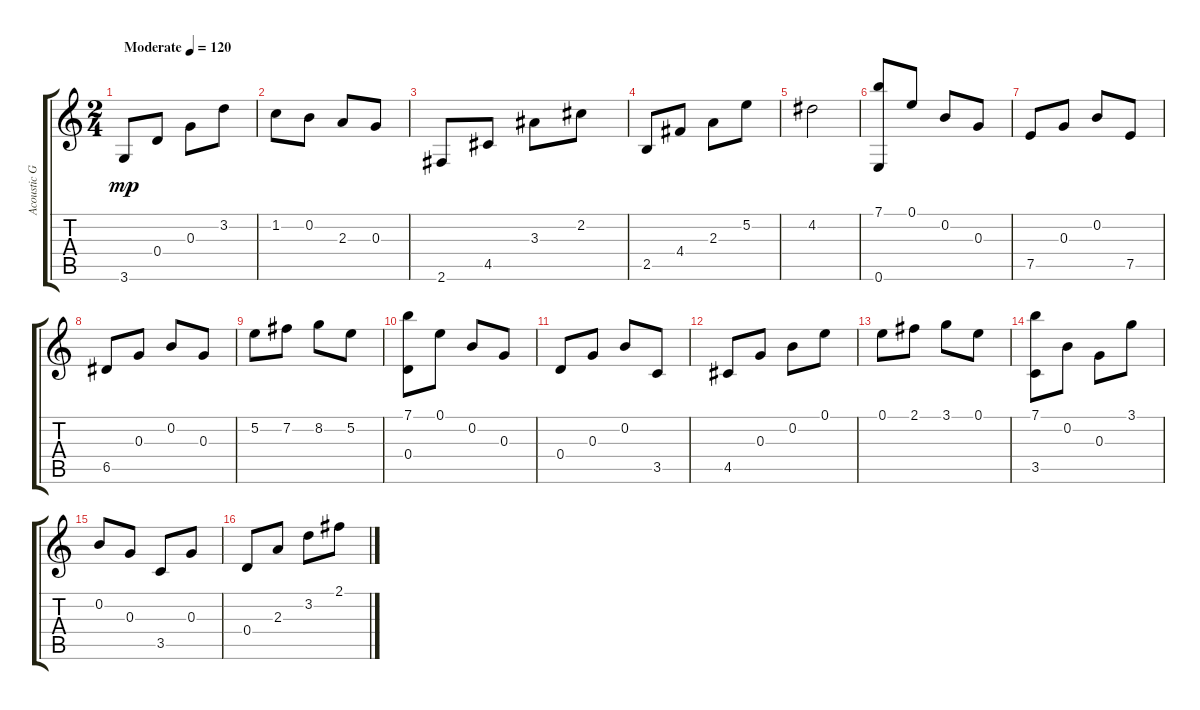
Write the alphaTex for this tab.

\track ("Acoustic Grand Piano" "Acoustic G") {instrument acousticguitarnylon}
\staff {score tabs}
\tuning (E4 B3 G3 D3 A2 E2) {hide}
\ts (2 4)
\tempo (120 "Moderate")
\tempo 76
\tempo (120 "Moderate")
\clef g2
\ks c
3.6.8{dy mp instrument acousticguitarnylon} 0.4.8 0.3.8 3.2.8 |
1.2.8 0.2.8 2.3.8 0.3.8 |
2.6.8 4.5.8 3.3.8 2.2.8 |
2.5.8 4.4.8 2.3.8 5.2.8 |
4.2.2 |
(7.1 0.6).8 0.1.8 0.2.8 0.3.8 |
7.5.8 0.3.8 0.2.8 7.5.8 |
6.5.8 0.3.8 0.2.8 0.3.8 |
5.2.8 7.2.8 8.2.8 5.2.8 |
(7.1 0.4).8 0.1.8 0.2.8 0.3.8 |
0.4.8 0.3.8 0.2.8 3.5.8 |
4.5.8 0.3.8 0.2.8 0.1.8 |
0.1.8 2.1.8 3.1.8 0.1.8 |
(7.1 3.5).8 0.2.8 0.3.8 3.1.8 |
0.2.8 0.3.8 3.5.8 0.3.8 |
0.4.8 2.3.8 3.2.8 2.1.8
